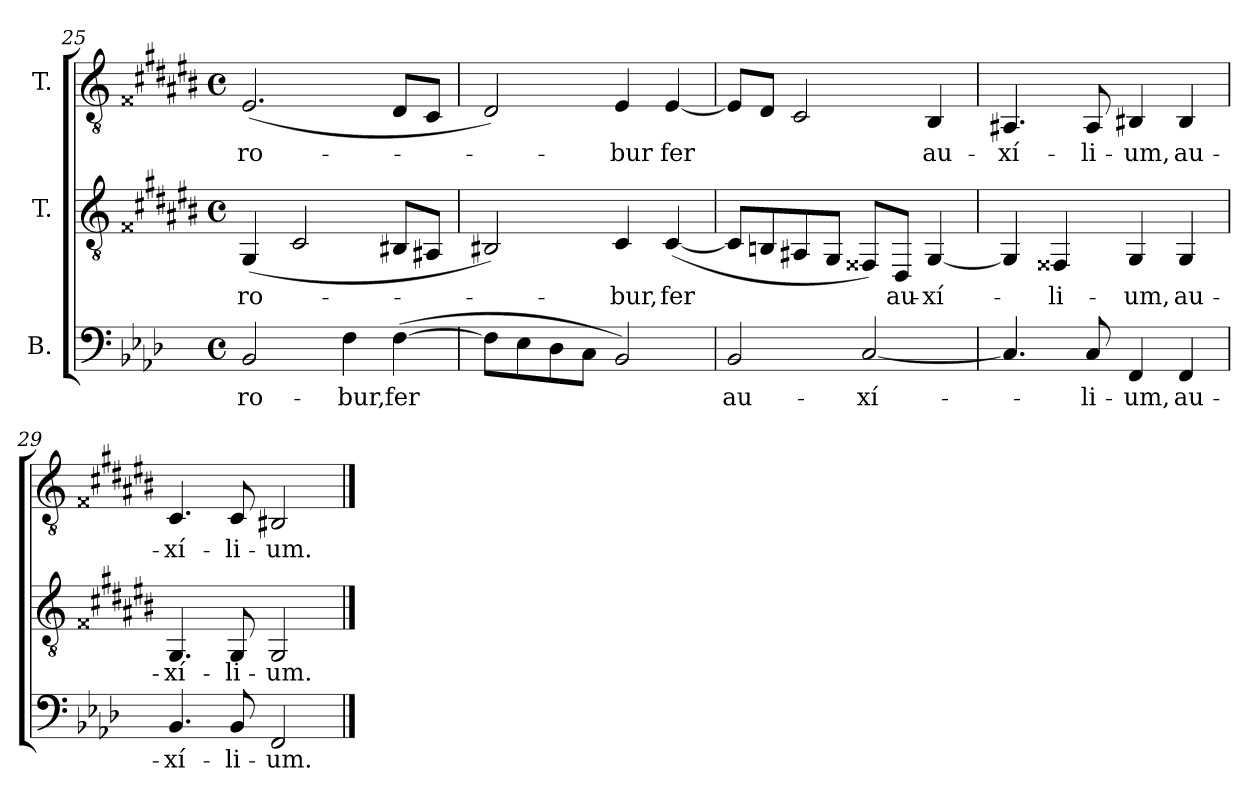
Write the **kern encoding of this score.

**kern	**text	**kern	**text	**kern	**text
*part3	*part3	*part2	*part2	*part1	*part1
*staff3	*staff3	*staff2	*staff2	*staff1	*staff1
*I"B.	*	*I"T.	*	*I"T.	*
*clefF4	*	*clefGv2	*	*clefGv2	*
*	*	*ITrd2c3	*	*ITrd2c3	*
*k[b-e-a-d-]	*	*k[f##c#g#d#a#e#b#]	*	*k[f##c#g#d#a#e#b#]	*
*f:	*	*e#:	*	*e#:	*
*M4/4	*	*M4/4	*	*M4/4	*
*met(c)	*	*met(c)	*	*met(c)	*
=25	=25	=25	=25	=25	=25
!	!LO:LY:b:color=#000000	!	!	!	!
!	!	!	!LO:LY:b:color=#000000	!	!
!	!	!	!	!	!LO:LY:b:color=#000000
2BB-i/	ro-	(4EE#i/	ro-	(2.C#i/	ro-
.	.	2AA#i/	.	.	.
!	!LO:LY:b:color=#000000	!	!	!	!
4Fi\	-bur,	.	.	.	.
!	!LO:LY:b:color=#000000	!	!	!	!
([>4Fi\	fer	8GG##Xi/L	.	8BB#i/L	.
.	.	8FF##i/J	.	8AA#i/J	.
!!LO:LB:g=z
=26	=26	=26	=26	=26	=26
8Fi\L]	.	2GG##Xi/)	.	2BB#i/)	.
8E-i\	.	.	.	.	.
8D-i\	.	.	.	.	.
8Ci\J	.	.	.	.	.
!	!	!	!LO:LY:b:color=#000000	!	!
!	!	!	!	!	!LO:LY:b:color=#000000
2BB-i/)	.	4AA#i/	-bur,	4C#i/	-bur
!	!	!	!LO:LY:b:color=#000000	!	!
!	!	!	!	!	!LO:LY:b:color=#000000
.	.	([<4AA#i/	fer	[<4C#i/	fer
=27	=27	=27	=27	=27	=27
!	!LO:LY:b:color=#000000	!	!	!	!
2BB-i/	au-	8AA#i/L]	.	8C#i/L]	.
.	.	8GG#Xi/	.	8BB#i/J	.
.	.	8FF##i/	.	2AA#i/	.
.	.	8EE#i/J	.	.	.
!	!LO:LY:b:color=#000000	!	!	!	!
[<2Ci/	-xí-	8DD##Xi/L)	.	.	.
!	!	!	!LO:LY:b:color=#000000	!	!
.	.	8BBB#i/J	au-	.	.
!	!	!	!LO:LY:b:color=#000000	!	!
!	!	!	!	!	!LO:LY:b:color=#000000
.	.	[<4EE#i/	-xí-	4GG#i/	au-
=28	=28	=28	=28	=28	=28
!	!	!	!	!	!LO:LY:b:color=#000000
4.Ci/]	.	4EE#i/]	.	4.FF##i/	-xí-
!	!	!	!LO:LY:b:color=#000000	!	!
.	.	4DD##Xi/	-li-	.	.
!	!LO:LY:b:color=#000000	!	!	!	!
!	!	!	!	!	!LO:LY:b:color=#000000
8Ci/	-li-	.	.	8FF##i/	-li-
!	!LO:LY:b:color=#000000	!	!	!	!
!	!	!	!LO:LY:b:color=#000000	!	!
!	!	!	!	!	!LO:LY:b:color=#000000
4FFi/	-um,	4EE#i/	-um,	4GG##Xi/	-um,
!	!LO:LY:b:color=#000000	!	!	!	!
!	!	!	!LO:LY:b:color=#000000	!	!
!	!	!	!	!	!LO:LY:b:color=#000000
4FFi/	au-	4EE#i/	au-	4GG##i/	au-
=29	=29	=29	=29	=29	=29
!	!LO:LY:b:color=#000000	!	!	!	!
!	!	!	!LO:LY:b:color=#000000	!	!
!	!	!	!	!	!LO:LY:b:color=#000000
4.BB-i/	-xí-	4.EE#i/	-xí-	4.AA#i/	-xí-
!	!LO:LY:b:color=#000000	!	!	!	!
!	!	!	!LO:LY:b:color=#000000	!	!
!	!	!	!	!	!LO:LY:b:color=#000000
8BB-i/	-li-	8EE#i/	-li-	8AA#i/	-li-
!	!LO:LY:b:color=#000000	!	!	!	!
!	!	!	!LO:LY:b:color=#000000	!	!
!	!	!	!	!	!LO:LY:b:color=#000000
2FFi/	-um.	2EE#i/	-um.	2GG##Xi/	-um.
==	==	==	==	==	==
*-	*-	*-	*-	*-	*-
